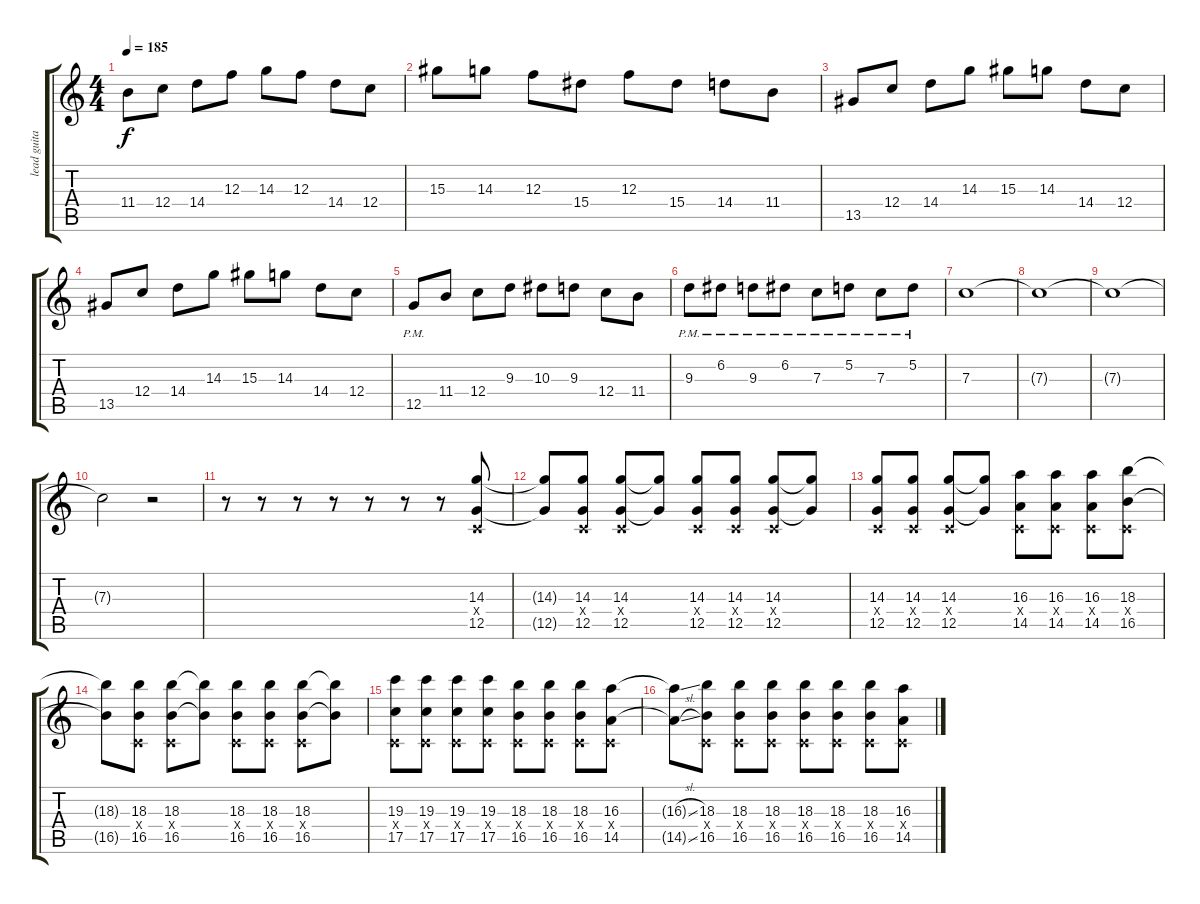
\track ("lead guitar" "lead guita") {instrument distortionguitar}
\staff {score tabs}
\tuning (D4 A3 F3 C3 G2 C2) {hide}
\ts (4 4)
\tempo 185
\clef g2
\ks c
11.4.8{dy f} 12.4.8 14.4.8 12.3.8 14.3.8 12.3.8 14.4.8 12.4.8 |
15.3.8 14.3.8 12.3.8 15.4.8 12.3.8 15.4.8 14.4.8 11.4.8 |
13.5.8 12.4.8 14.4.8 14.3.8 15.3.8 14.3.8 14.4.8 12.4.8 |
13.5.8 12.4.8 14.4.8 14.3.8 15.3.8 14.3.8 14.4.8 12.4.8 |
12.5{pm}.8 11.4.8 12.4.8 9.3.8 10.3.8 9.3.8 12.4.8 11.4.8 |
9.3{pm}.8 6.2{pm}.8 9.3{pm}.8 6.2{pm}.8 7.3{pm}.8 5.2{pm}.8 7.3{pm}.8 5.2{pm}.8 |
7.3.1 |
7.3{t}.1 |
7.3{t}.1 |
7.3{t}.2 r.2 |
r.8 r.8 r.8 r.8 r.8 r.8 r.8 (14.3 0.4{x} 12.5).8 |
(14.3{t} 12.5{t}).8 (14.3 0.4{x} 12.5).8 (14.3 0.4{x} 12.5).8 (14.3{t} 12.5{t}).8 (14.3 0.4{x} 12.5).8 (14.3 0.4{x} 12.5).8 (14.3 0.4{x} 12.5).8 (14.3{t} 12.5{t}).8 |
(14.3 0.4{x} 12.5).8 (14.3 0.4{x} 12.5).8 (14.3 0.4{x} 12.5).8 (14.3{t} 12.5{t}).8 (16.3 0.4{x} 14.5).8 (16.3 0.4{x} 14.5).8 (16.3 0.4{x} 14.5).8 (18.3 0.4{x} 16.5).8 |
(18.3{t} 16.5{t}).8 (18.3 0.4{x} 16.5).8 (18.3 0.4{x} 16.5).8 (18.3{t} 16.5{t}).8 (18.3 0.4{x} 16.5).8 (18.3 0.4{x} 16.5).8 (18.3 0.4{x} 16.5).8 (18.3{t} 16.5{t}).8 |
(19.3 0.4{x} 17.5).8 (19.3 0.4{x} 17.5).8 (19.3 0.4{x} 17.5).8 (19.3 0.4{x} 17.5).8 (18.3 0.4{x} 16.5).8 (18.3 0.4{x} 16.5).8 (18.3 0.4{x} 16.5).8 (16.3 0.4{x} 14.5).8 |
(16.3{sl t} 14.5{sl t}).8 (18.3 0.4{x} 16.5).8 (18.3 0.4{x} 16.5).8 (18.3 0.4{x} 16.5).8 (18.3 0.4{x} 16.5).8 (18.3 0.4{x} 16.5).8 (18.3 0.4{x} 16.5).8 (16.3 0.4{x} 14.5).8
